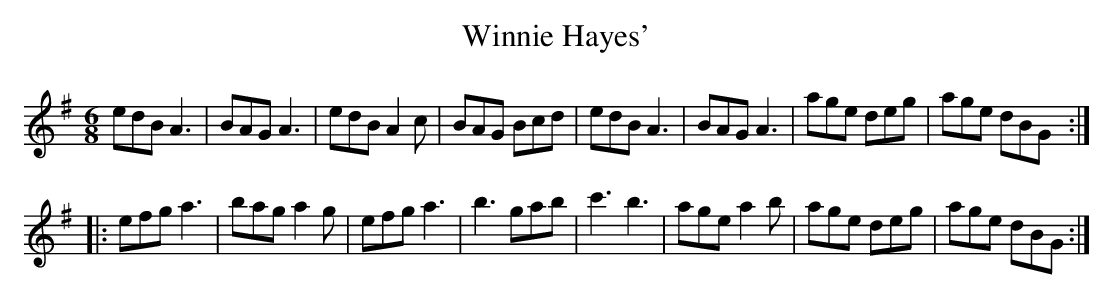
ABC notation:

X:1
T:Winnie Hayes'
M:6/8
K:G
edB A3 | BAG A3 | edB A2c | BAG Bcd | edB A3 | BAG A3 | age deg | age dBG ::
efg a3 | bag a2g | efg a3 | b3 gab | c'3 b3 | age a2b | age deg | age dBG :|
